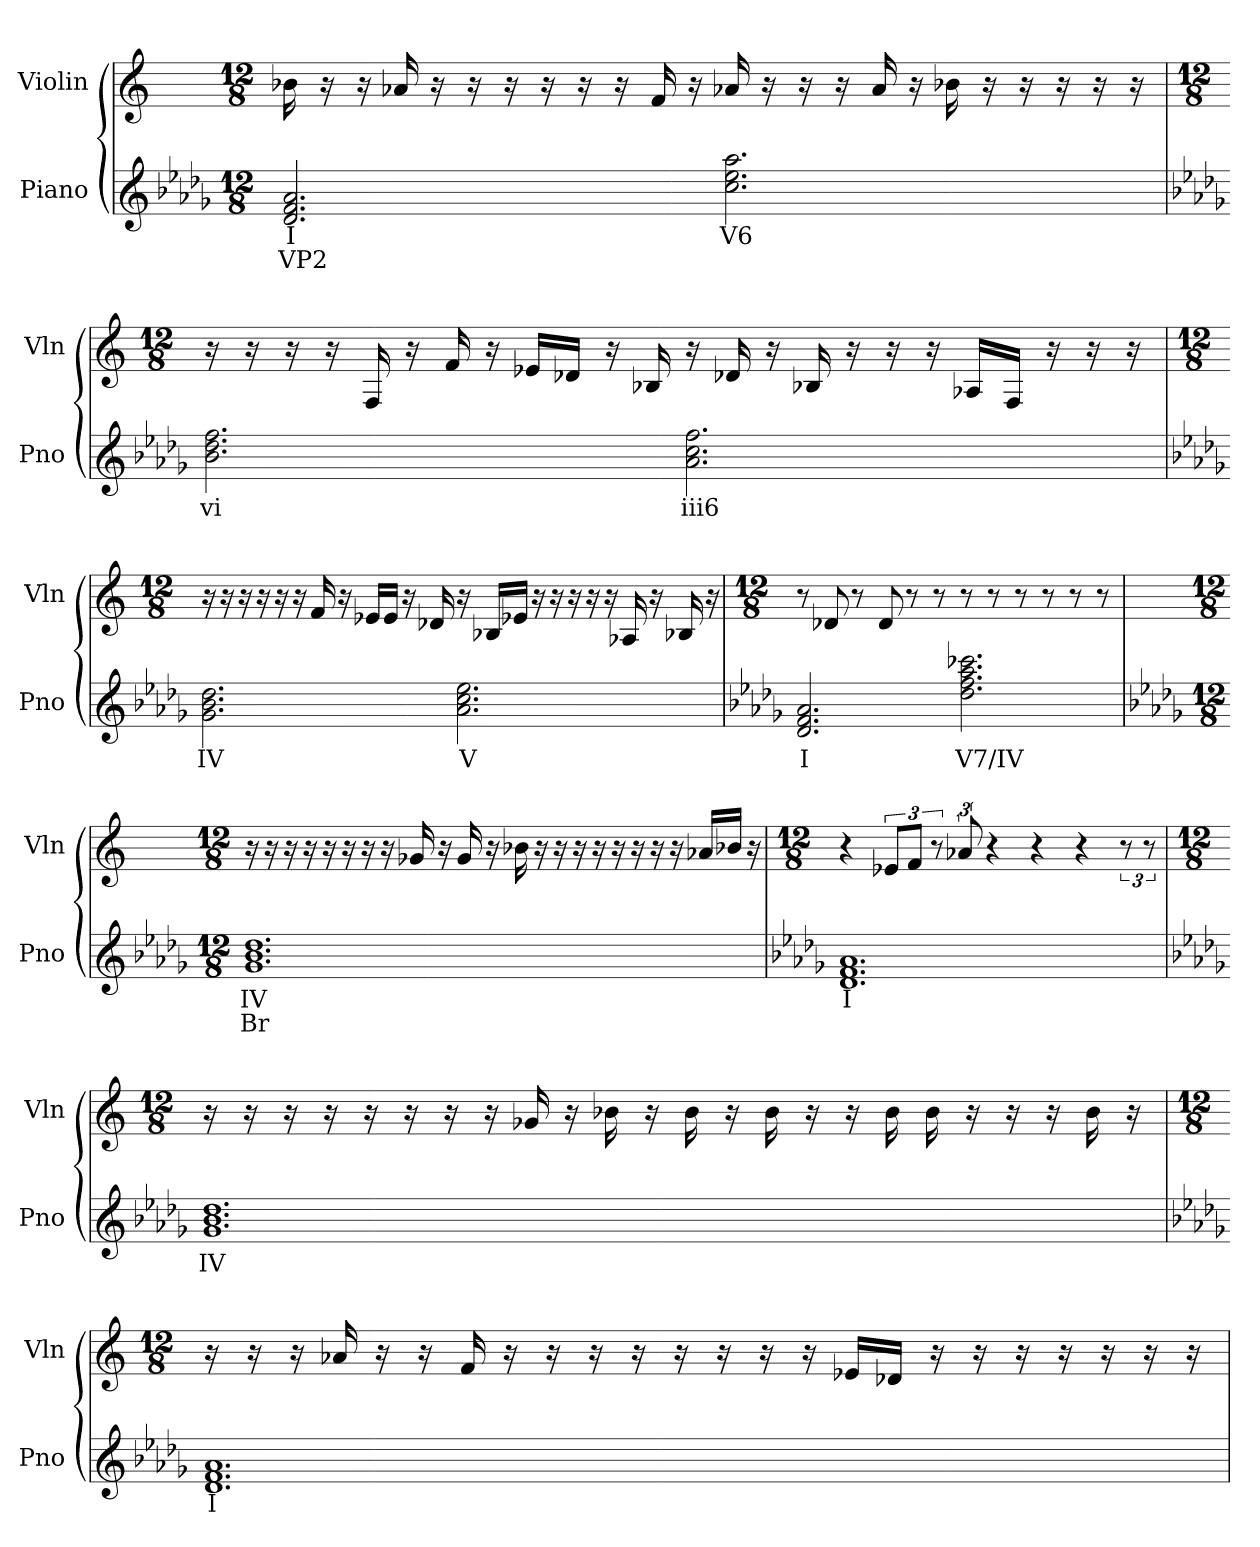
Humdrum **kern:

**kern	**text	**text	**kern
*part2	*part2	*part2	*part1
*staff2	*staff2	*staff2	*staff1
*I"Piano	*	*	*I"Violin
*I'Pno	*	*	*I'Vln
*k[b-e-a-d-g-]	*	*	*
*D-:	*	*	*
*M12/8	*	*	*M12/8
=	=	=	=
2.d- 2.f 2.a-	I	VP2	16b-X
.	.	.	16r
.	.	.	16r
.	.	.	16a-X
.	.	.	16r
.	.	.	16r
.	.	.	16r
.	.	.	16r
.	.	.	16r
.	.	.	16r
.	.	.	16f
.	.	.	16r
2.cc 2.ee- 2.aa-	V6	.	16a-X
.	.	.	16r
.	.	.	16r
.	.	.	16r
.	.	.	16a-
.	.	.	16r
.	.	.	16b-X
.	.	.	16r
.	.	.	16r
.	.	.	16r
.	.	.	16r
.	.	.	16r
=	=	=	=
*k[b-e-a-d-g-]	*	*	*
*D-:	*	*	*
*	*	*	*M12/8
2.b- 2.dd- 2.ff	vi	.	16r
.	.	.	16r
.	.	.	16r
.	.	.	16r
.	.	.	16F
.	.	.	16r
.	.	.	16f
.	.	.	16r
.	.	.	16e-XLL
.	.	.	16d-XJJ
.	.	.	16r
.	.	.	16B-X
2.a- 2.cc 2.ff	iii6	.	16r
.	.	.	16d-X
.	.	.	16r
.	.	.	16B-X
.	.	.	16r
.	.	.	16r
.	.	.	16r
.	.	.	16A-XLL
.	.	.	16FJJ
.	.	.	16r
.	.	.	16r
.	.	.	16r
=	=	=	=
*k[b-e-a-d-g-]	*	*	*
*D-:	*	*	*
*	*	*	*M12/8
2.g- 2.b- 2.dd-	IV	.	16r
.	.	.	16r
.	.	.	16r
.	.	.	16r
.	.	.	16r
.	.	.	16r
.	.	.	16f
.	.	.	16r
.	.	.	16e-XLL
.	.	.	16e-JJ
.	.	.	16r
.	.	.	16d-X
2.a- 2.cc 2.ee-	V	.	16r
.	.	.	16B-XLL
.	.	.	16e-XJJ
.	.	.	16r
.	.	.	16r
.	.	.	16r
.	.	.	16r
.	.	.	16r
.	.	.	16A-X
.	.	.	16r
.	.	.	16B-X
.	.	.	16r
=	=	=	=
*k[b-e-a-d-g-]	*	*	*
*D-:	*	*	*
*	*	*	*M12/8
2.d- 2.f 2.a-	I	.	8r
.	.	.	8d-X
.	.	.	8r
.	.	.	8d-
.	.	.	8r
.	.	.	8r
2.dd- 2.ff 2.aa- 2.ccc-X	V7/IV	.	8r
.	.	.	8r
.	.	.	8r
.	.	.	8r
.	.	.	8r
.	.	.	8r
=	=	=	=
*k[b-e-a-d-g-]	*	*	*
*D-:	*	*	*
*M12/8	*	*	*M12/8
1.g- 1.b- 1.dd-	IV	Br	16r
.	.	.	16r
.	.	.	16r
.	.	.	16r
.	.	.	16r
.	.	.	16r
.	.	.	16r
.	.	.	16r
.	.	.	16g-X
.	.	.	16r
.	.	.	16g-
.	.	.	16r
.	.	.	16b-X
.	.	.	16r
.	.	.	16r
.	.	.	16r
.	.	.	16r
.	.	.	16r
.	.	.	16r
.	.	.	16r
.	.	.	16r
.	.	.	16a-XLL
.	.	.	16b-XJJ
.	.	.	16r
=	=	=	=
*k[b-e-a-d-g-]	*	*	*
*D-:	*	*	*
*	*	*	*M12/8
1.d- 1.f 1.a-	I	.	4r
.	.	.	12e-XL
.	.	.	12fJ
.	.	.	12r
.	.	.	12a-X
.	.	.	4r
.	.	.	4r
.	.	.	4r
.	.	.	12r
.	.	.	12r
=	=	=	=
*k[b-e-a-d-g-]	*	*	*
*D-:	*	*	*
*	*	*	*M12/8
1.g- 1.b- 1.dd-	IV	.	16r
.	.	.	16r
.	.	.	16r
.	.	.	16r
.	.	.	16r
.	.	.	16r
.	.	.	16r
.	.	.	16r
.	.	.	16g-X
.	.	.	16r
.	.	.	16b-X
.	.	.	16r
.	.	.	16b-
.	.	.	16r
.	.	.	16b-
.	.	.	16r
.	.	.	16r
.	.	.	16b-
.	.	.	16b-
.	.	.	16r
.	.	.	16r
.	.	.	16r
.	.	.	16b-
.	.	.	16r
=	=	=	=
*k[b-e-a-d-g-]	*	*	*
*D-:	*	*	*
*	*	*	*M12/8
1.d- 1.f 1.a-	I	.	16r
.	.	.	16r
.	.	.	16r
.	.	.	16a-X
.	.	.	16r
.	.	.	16r
.	.	.	16f
.	.	.	16r
.	.	.	16r
.	.	.	16r
.	.	.	16r
.	.	.	16r
.	.	.	16r
.	.	.	16r
.	.	.	16r
.	.	.	16e-XLL
.	.	.	16d-XJJ
.	.	.	16r
.	.	.	16r
.	.	.	16r
.	.	.	16r
.	.	.	16r
.	.	.	16r
.	.	.	16r
=	=	=	=
*-	*-	*-	*-
